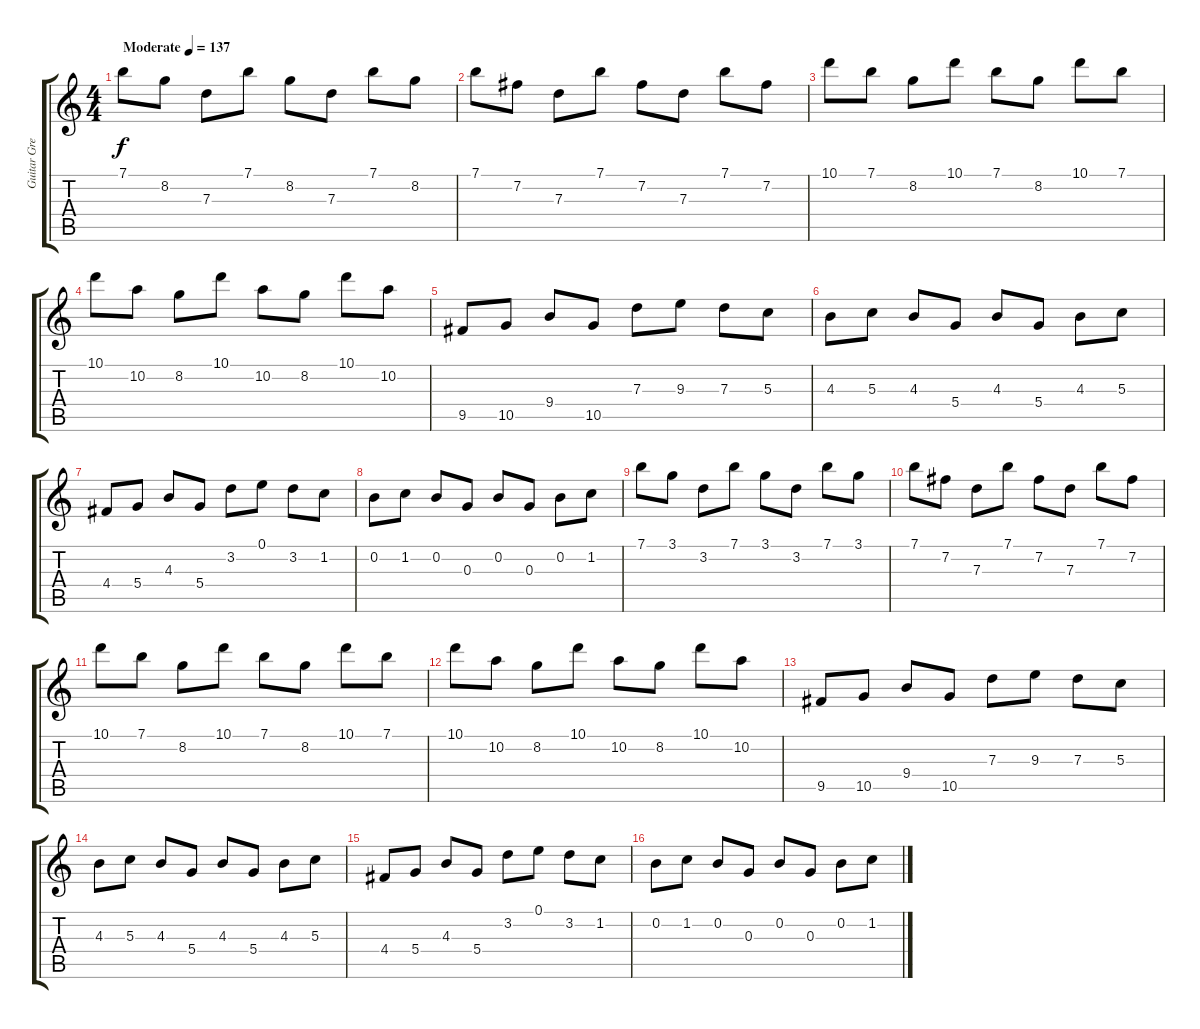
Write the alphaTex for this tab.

\track ("Guitar Green" "Guitar Gre") {instrument acousticguitarsteel}
\staff {score tabs}
\tuning (E4 B3 G3 D3 A2 E2) {hide}
\ts (4 4)
\tempo (137 "Moderate")
\clef g2
\ks c
7.1.8{dy f instrument acousticguitarsteel} 8.2.8 7.3.8 7.1.8 8.2.8 7.3.8 7.1.8 8.2.8 |
7.1.8 7.2.8 7.3.8 7.1.8 7.2.8 7.3.8 7.1.8 7.2.8 |
10.1.8 7.1.8 8.2.8 10.1.8 7.1.8 8.2.8 10.1.8 7.1.8 |
10.1.8 10.2.8 8.2.8 10.1.8 10.2.8 8.2.8 10.1.8 10.2.8 |
9.5.8 10.5.8 9.4.8 10.5.8 7.3.8 9.3.8 7.3.8 5.3.8 |
4.3.8 5.3.8 4.3.8 5.4.8 4.3.8 5.4.8 4.3.8 5.3.8 |
4.4.8 5.4.8 4.3.8 5.4.8 3.2.8 0.1.8 3.2.8 1.2.8 |
0.2.8 1.2.8 0.2.8 0.3.8 0.2.8 0.3.8 0.2.8 1.2.8 |
7.1.8 3.1.8 3.2.8 7.1.8 3.1.8 3.2.8 7.1.8 3.1.8 |
7.1.8 7.2.8 7.3.8 7.1.8 7.2.8 7.3.8 7.1.8 7.2.8 |
10.1.8 7.1.8 8.2.8 10.1.8 7.1.8 8.2.8 10.1.8 7.1.8 |
10.1.8 10.2.8 8.2.8 10.1.8 10.2.8 8.2.8 10.1.8 10.2.8 |
9.5.8 10.5.8 9.4.8 10.5.8 7.3.8 9.3.8 7.3.8 5.3.8 |
4.3.8 5.3.8 4.3.8 5.4.8 4.3.8 5.4.8 4.3.8 5.3.8 |
4.4.8 5.4.8 4.3.8 5.4.8 3.2.8 0.1.8 3.2.8 1.2.8 |
0.2.8 1.2.8 0.2.8 0.3.8 0.2.8 0.3.8 0.2.8 1.2.8
